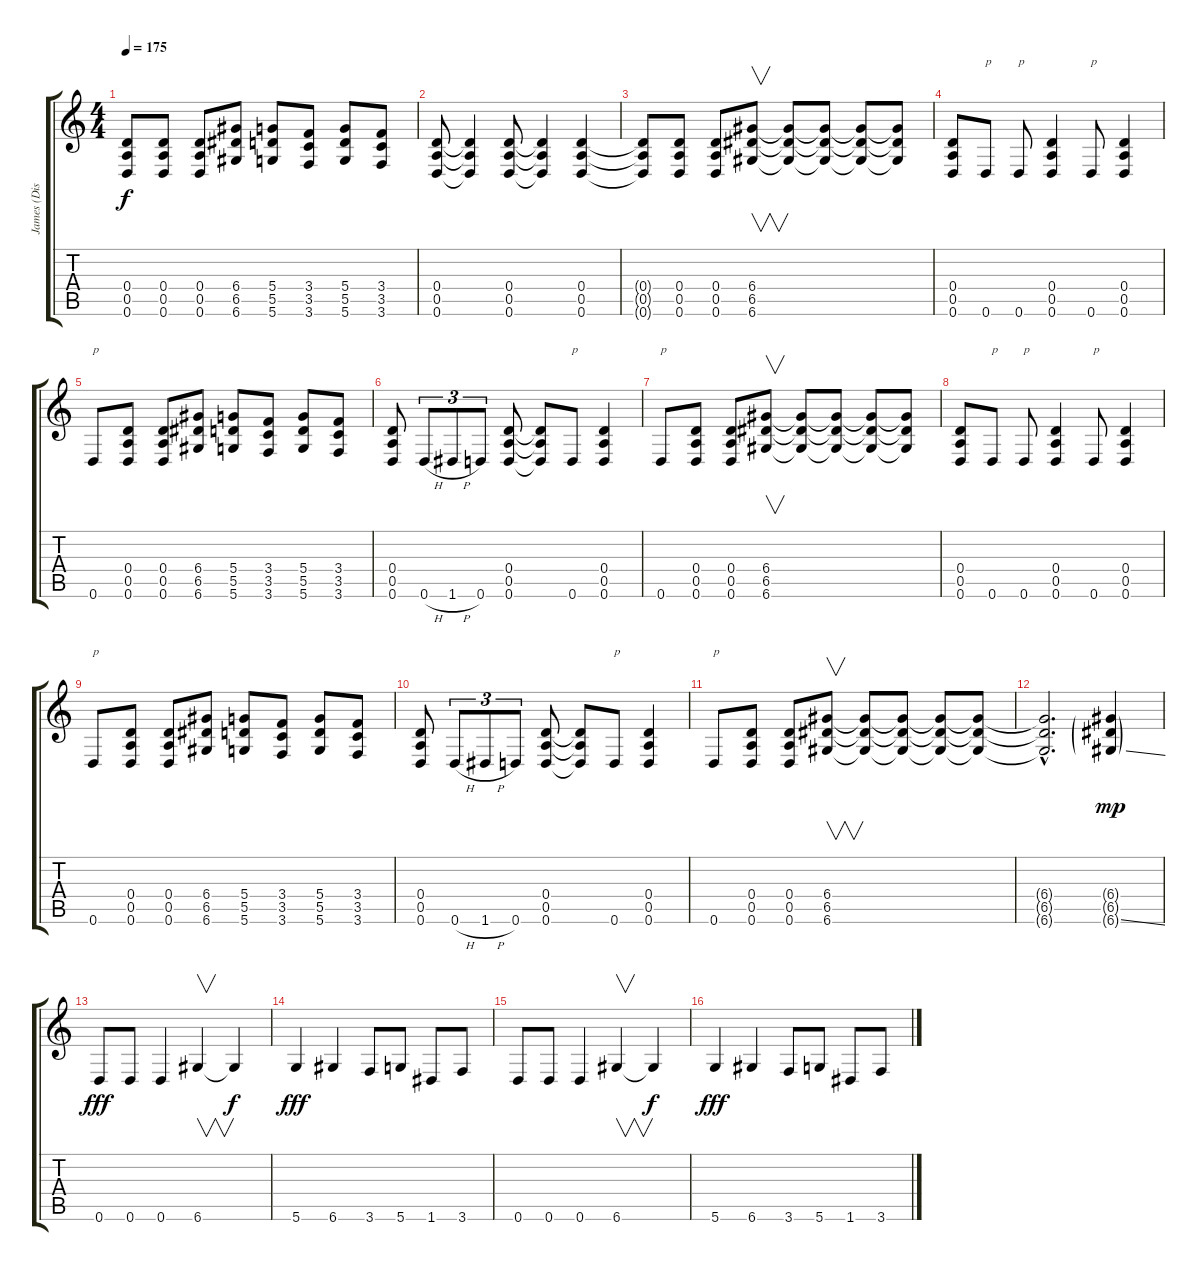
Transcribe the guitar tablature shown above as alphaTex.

\track ("James (Distortion Guitar)" "James (Dis") {instrument distortionguitar}
\staff {score tabs}
\tuning (E4 B3 G3 D3 A2 D2) {hide}
\ts (4 4)
\tempo 175
\clef g2
\ks c
(0.4{t} 0.5{t} 0.6{t}).8{dy f} (0.4 0.5 0.6).8 (0.4 0.5 0.6).8 (6.4 6.5 6.6).8 (5.4 5.5 5.6).8 (3.4 3.5 3.6).8 (5.4 5.5 5.6).8 (3.4 3.5 3.6).8 |
(0.4 0.5 0.6).8 (0.4{t} 0.5{t} 0.6{t}).4 (0.4 0.5 0.6).8 (0.4{t} 0.5{t} 0.6{t}).4 (0.4 0.5 0.6).4 |
(0.4{t} 0.5{t} 0.6{t}).8 (0.4 0.5 0.6).8 (0.4 0.5 0.6).8 (6.4 6.5 6.6).8{v} (6.4{t} 6.5{t} 6.6{t}).8 (6.4{t} 6.5{t} 6.6{t}).8 (6.4{t} 6.5{t} 6.6{t}).8 (6.4{t} 6.5{t} 6.6{t}).8 |
(0.4 0.5 0.6).8 0.6.8{txt "p"} 0.6.8{txt "p"} (0.4 0.5 0.6).4 0.6.8{txt "p"} (0.4 0.5 0.6).4 |
0.6.8{txt "p"} (0.4 0.5 0.6).8 (0.4 0.5 0.6).8 (6.4 6.5 6.6).8 (5.4 5.5 5.6).8 (3.4 3.5 3.6).8 (5.4 5.5 5.6).8 (3.4 3.5 3.6).8 |
(0.4 0.5 0.6).8 0.6{h}.8{tu (3 2)} 1.6{h}.8{tu (3 2)} 0.6.8{tu (3 2)} (0.4 0.5 0.6).8 (0.4{t} 0.5{t} 0.6{t}).8 0.6.8{txt "p"} (0.4 0.5 0.6).4 |
0.6.8{txt "p"} (0.4 0.5 0.6).8 (0.4 0.5 0.6).8 (6.4 6.5 6.6).8{v} (6.4{t} 6.5{t} 6.6{t}).8 (6.4{t} 6.5{t} 6.6{t}).8 (6.4{t} 6.5{t} 6.6{t}).8 (6.4{t} 6.5{t} 6.6{t}).8 |
(0.4 0.5 0.6).8 0.6.8{txt "p"} 0.6.8{txt "p"} (0.4 0.5 0.6).4 0.6.8{txt "p"} (0.4 0.5 0.6).4 |
0.6.8{txt "p"} (0.4 0.5 0.6).8 (0.4 0.5 0.6).8 (6.4 6.5 6.6).8 (5.4 5.5 5.6).8 (3.4 3.5 3.6).8 (5.4 5.5 5.6).8 (3.4 3.5 3.6).8 |
(0.4 0.5 0.6).8 0.6{h}.8{tu (3 2)} 1.6{h}.8{tu (3 2)} 0.6.8{tu (3 2)} (0.4 0.5 0.6).8 (0.4{t} 0.5{t} 0.6{t}).8 0.6.8{txt "p"} (0.4 0.5 0.6).4 |
0.6.8{txt "p"} (0.4 0.5 0.6).8 (0.4 0.5 0.6).8 (6.4 6.5 6.6).8{v} (6.4{t} 6.5{t} 6.6{t}).8 (6.4{t} 6.5{t} 6.6{t}).8 (6.4{t} 6.5{t} 6.6{t}).8 (6.4{t} 6.5{t} 6.6{t}).8 |
(6.4{hac t} 6.5{hac t} 6.6{hac t}).2{d} (6.4{g} 6.5{g} 6.6{ss g}).4{dy mp} |
0.6.8{dy fff} 0.6.8 0.6.4 6.6.4{v} 6.6{t}.4{dy f} |
5.6.4{dy fff} 6.6.4 3.6.8 5.6.8 1.6.8 3.6.8 |
0.6.8 0.6.8 0.6.4 6.6.4{v} 6.6{t}.4{dy f} |
5.6.4{dy fff} 6.6.4 3.6.8 5.6.8 1.6.8 3.6.8
